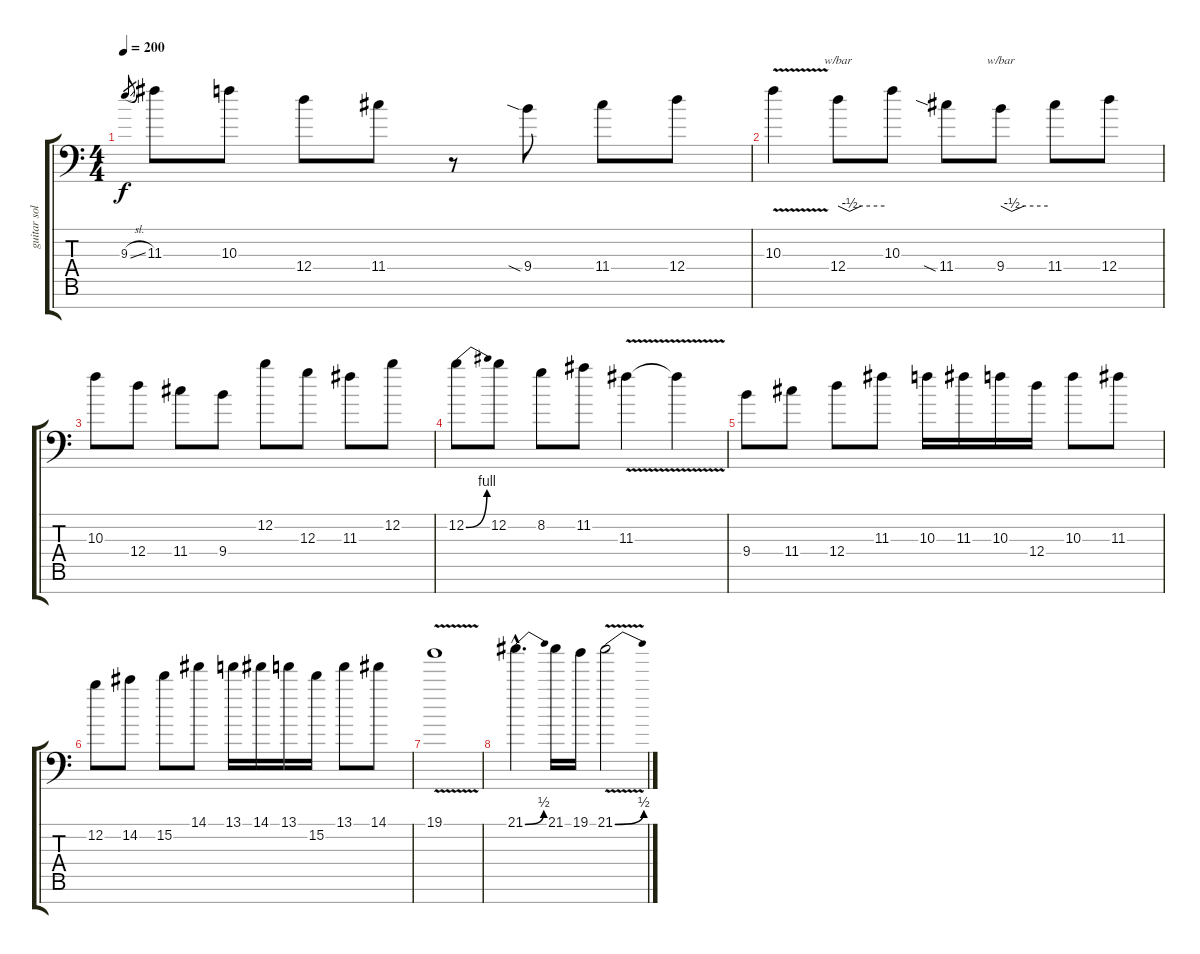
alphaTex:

\track ("guitar solo" "guitar sol") {instrument distortionguitar}
\staff {score tabs}
\tuning (E4 B3 G3 D3 A2 E2 C-1) {hide}
\ts (4 4)
\tempo 200
\clef f4
\ks c
9.3{sl}.8{gr dy f} 11.3.8 10.3.8 12.4.8 11.4.8 r.8 9.4{sia}.8 11.4.8 12.4.8 |
10.3{v}.4 12.4.8{tbe (custom default 0 0 15 -2 30 0 60 0)} 10.3.8 11.4{sia}.8 9.4.8{tbe (custom default 0 0 14 -2 30 0 60 0)} 11.4.8 12.4.8 |
10.3.8 12.4.8 11.4.8 9.4.8 12.2.8 12.3.8 11.3.8 12.2.8 |
12.2{be (bend 0 0 60 4)}.8 12.2.8 8.2.8 11.2.8 11.3{v}.4 11.3{t}.4 |
9.4.8 11.4.8 12.4.8 11.3.8 10.3.16 11.3.16 10.3.16 12.4.16 10.3.8 11.3.8 |
12.2.8 14.2.8 15.2.8 14.1.8 13.1.16 14.1.16 13.1.16 15.2.16 13.1.8 14.1.8 |
19.1{v}.1 |
21.1{be (bend 0 0 60 2) hac}.4{d} 21.1.16 19.1.16 21.1{be (bend 0 0 60 2) v}.2
